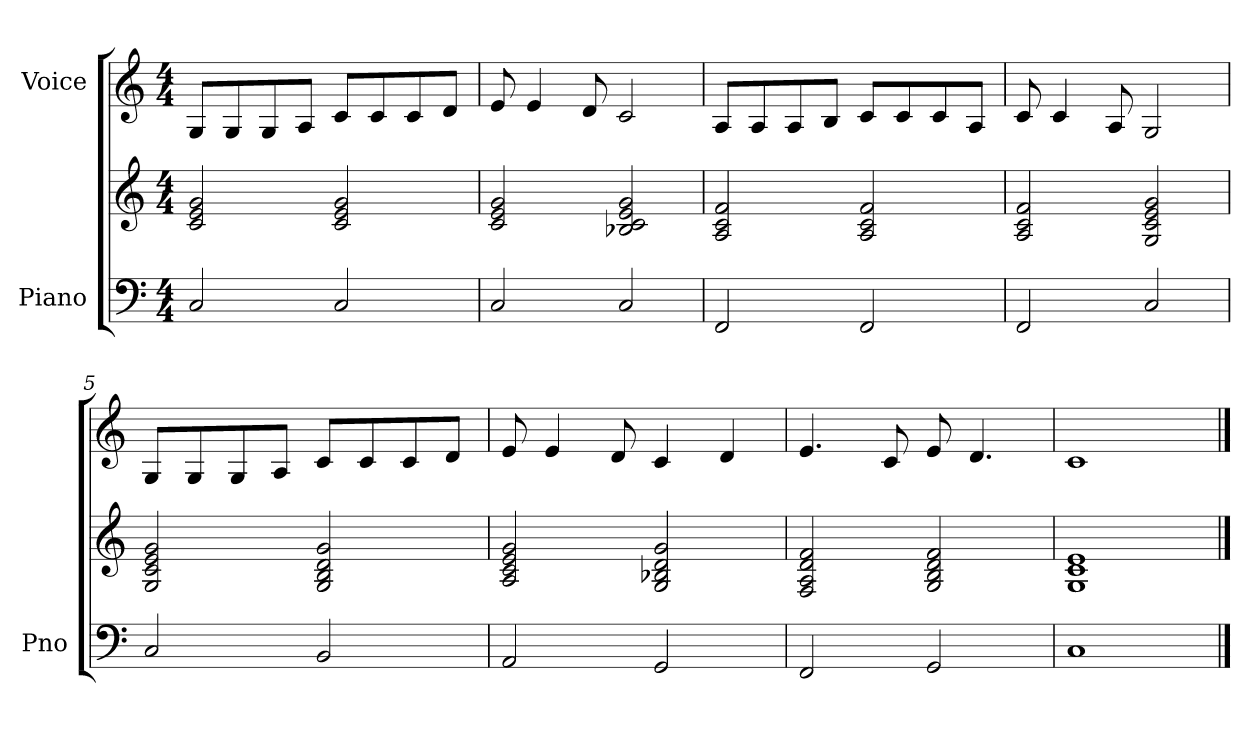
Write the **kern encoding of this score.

**kern	**kern	**kern
*part2	*part2	*part1
*staff3	*staff2	*staff1
*I"Piano	*	*I"Voice
*I'Pno	*	*
*clefF4	*clefG2	*clefG2
*k[]	*k[]	*k[]
*M4/4	*M4/4	*M4/4
=1	=1	=1
2C/	2c/ 2e/ 2g/	8G/L
.	.	8G/
.	.	8G/
.	.	8A/J
2C/	2c/ 2e/ 2g/	8c/L
.	.	8c/
.	.	8c/
.	.	8d/J
=2	=2	=2
2C/	2c/ 2e/ 2g/	8e/
.	.	4e/
.	.	8d/
2C/	2B-X/ 2c/ 2e/ 2g/	2c/
=3	=3	=3
2FF/	2A/ 2c/ 2f/	8A/L
.	.	8A/
.	.	8A/
.	.	8B/J
2FF/	2A/ 2c/ 2f/	8c/L
.	.	8c/
.	.	8c/
.	.	8A/J
=4	=4	=4
2FF/	2A/ 2c/ 2f/	8c/
.	.	4c/
.	.	8A/
2C/	2G/ 2c/ 2e/ 2g/	2G/
=5	=5	=5
2C/	2G/ 2c/ 2e/ 2g/	8G/L
.	.	8G/
.	.	8G/
.	.	8A/J
2BB/	2G/ 2B/ 2d/ 2g/	8c/L
.	.	8c/
.	.	8c/
.	.	8d/J
!!LO:LB:g=z
=6	=6	=6
2AA/	2A/ 2c/ 2e/ 2g/	8e/
.	.	4e/
.	.	8d/
2GG/	2G/ 2B-X/ 2d/ 2g/	4c/
.	.	4d/
=7	=7	=7
2FF/	2F/ 2A/ 2d/ 2f/	4.e/
.	.	8c/
2GG/	2G/ 2B/ 2d/ 2f/	8e/
.	.	4.d/
=8	=8	=8
1C	1G 1c 1e	1c
==	==	==
*-	*-	*-
